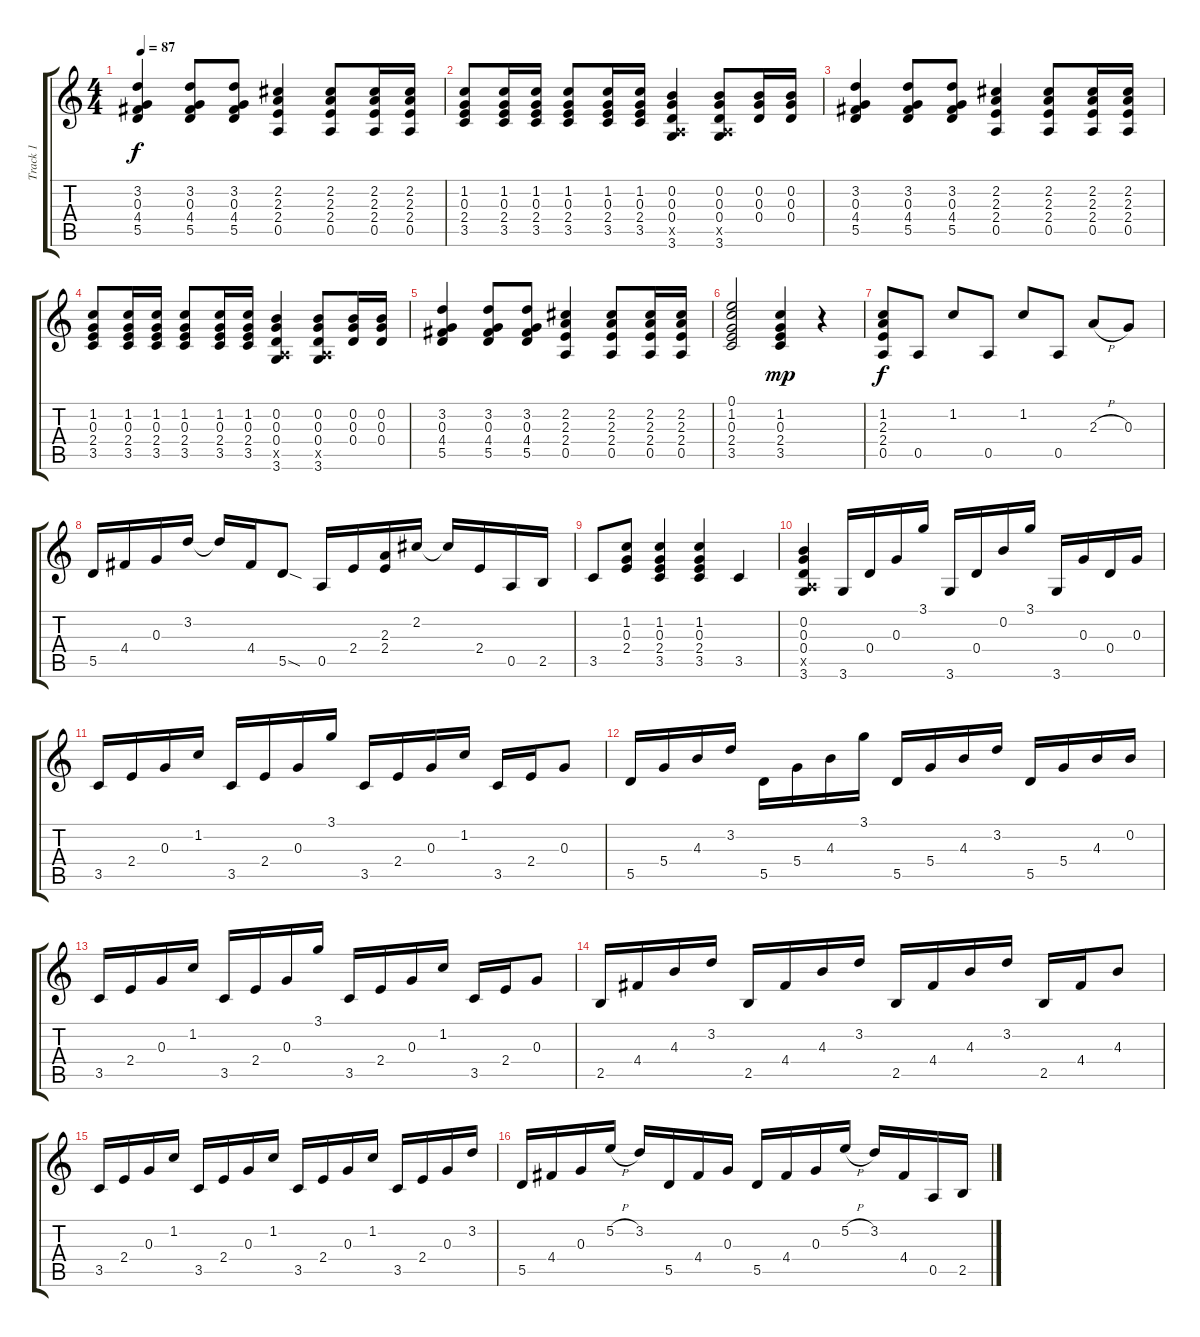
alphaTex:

\track ("Track 1" "Track 1") {instrument acousticguitarnylon}
\staff {score tabs}
\tuning (E4 B3 G3 D3 A2 E2) {hide}
\ts (4 4)
\tempo 87
\clef g2
\ks c
(3.2 0.3 4.4 5.5).4{dy f} (3.2 0.3 4.4 5.5).8 (3.2 0.3 4.4 5.5).8 (2.2 2.3 2.4 0.5).4 (2.2 2.3 2.4 0.5).8 (2.2 2.3 2.4 0.5).16 (2.2 2.3 2.4 0.5).16 |
(1.2 0.3 2.4 3.5).8 (1.2 0.3 2.4 3.5).16 (1.2 0.3 2.4 3.5).16 (1.2 0.3 2.4 3.5).8 (1.2 0.3 2.4 3.5).16 (1.2 0.3 2.4 3.5).16 (0.2 0.3 0.4 0.5{x} 3.6).4 (0.2 0.3 0.4 0.5{x} 3.6).8 (0.2 0.3 0.4).16 (0.2 0.3 0.4).16 |
(3.2 0.3 4.4 5.5).4 (3.2 0.3 4.4 5.5).8 (3.2 0.3 4.4 5.5).8 (2.2 2.3 2.4 0.5).4 (2.2 2.3 2.4 0.5).8 (2.2 2.3 2.4 0.5).16 (2.2 2.3 2.4 0.5).16 |
(1.2 0.3 2.4 3.5).8 (1.2 0.3 2.4 3.5).16 (1.2 0.3 2.4 3.5).16 (1.2 0.3 2.4 3.5).8 (1.2 0.3 2.4 3.5).16 (1.2 0.3 2.4 3.5).16 (0.2 0.3 0.4 0.5{x} 3.6).4 (0.2 0.3 0.4 0.5{x} 3.6).8 (0.2 0.3 0.4).16 (0.2 0.3 0.4).16 |
(3.2 0.3 4.4 5.5).4 (3.2 0.3 4.4 5.5).8 (3.2 0.3 4.4 5.5).8 (2.2 2.3 2.4 0.5).4 (2.2 2.3 2.4 0.5).8 (2.2 2.3 2.4 0.5).16 (2.2 2.3 2.4 0.5).16 |
(0.1 1.2 0.3 2.4 3.5).2 (1.2 0.3 2.4 3.5).4{dy mp} r.4 |
(1.2 2.3 2.4 0.5).8{dy f} 0.5.8 1.2.8 0.5.8 1.2.8 0.5.8 2.3{h}.8 0.3.8 |
5.5.16 4.4.16 0.3.16 3.2.16 3.2{t}.16 4.4.16 5.5{sod}.8 0.5.16 2.4.16 (2.3 2.4).16 2.2.16 2.2{t}.16 2.4.16 0.5.16 2.5.16 |
3.5.8 (1.2 0.3 2.4).8 (1.2 0.3 2.4 3.5).4 (1.2 0.3 2.4 3.5).4 3.5.4 |
(0.2 0.3 0.4 0.5{x} 3.6).4 3.6.16 0.4.16 0.3.16 3.1.16 3.6.16 0.4.16 0.2.16 3.1.16 3.6.16 0.3.16 0.4.16 0.3.16 |
3.5.16 2.4.16 0.3.16 1.2.16 3.5.16 2.4.16 0.3.16 3.1.16 3.5.16 2.4.16 0.3.16 1.2.16 3.5.16 2.4.16 0.3.8 |
5.5.16 5.4.16 4.3.16 3.2.16 5.5.16 5.4.16 4.3.16 3.1.16 5.5.16 5.4.16 4.3.16 3.2.16 5.5.16 5.4.16 4.3.16 0.2.16 |
3.5.16 2.4.16 0.3.16 1.2.16 3.5.16 2.4.16 0.3.16 3.1.16 3.5.16 2.4.16 0.3.16 1.2.16 3.5.16 2.4.16 0.3.8 |
2.5.16 4.4.16 4.3.16 3.2.16 2.5.16 4.4.16 4.3.16 3.2.16 2.5.16 4.4.16 4.3.16 3.2.16 2.5.16 4.4.16 4.3.8 |
3.5.16 2.4.16 0.3.16 1.2.16 3.5.16 2.4.16 0.3.16 1.2.16 3.5.16 2.4.16 0.3.16 1.2.16 3.5.16 2.4.16 0.3.16 3.2.16 |
5.5.16 4.4.16 0.3.16 5.2{h}.16 3.2.16 5.5.16 4.4.16 0.3.16 5.5.16 4.4.16 0.3.16 5.2{h}.16 3.2.16 4.4.16 0.5.16 2.5.16
